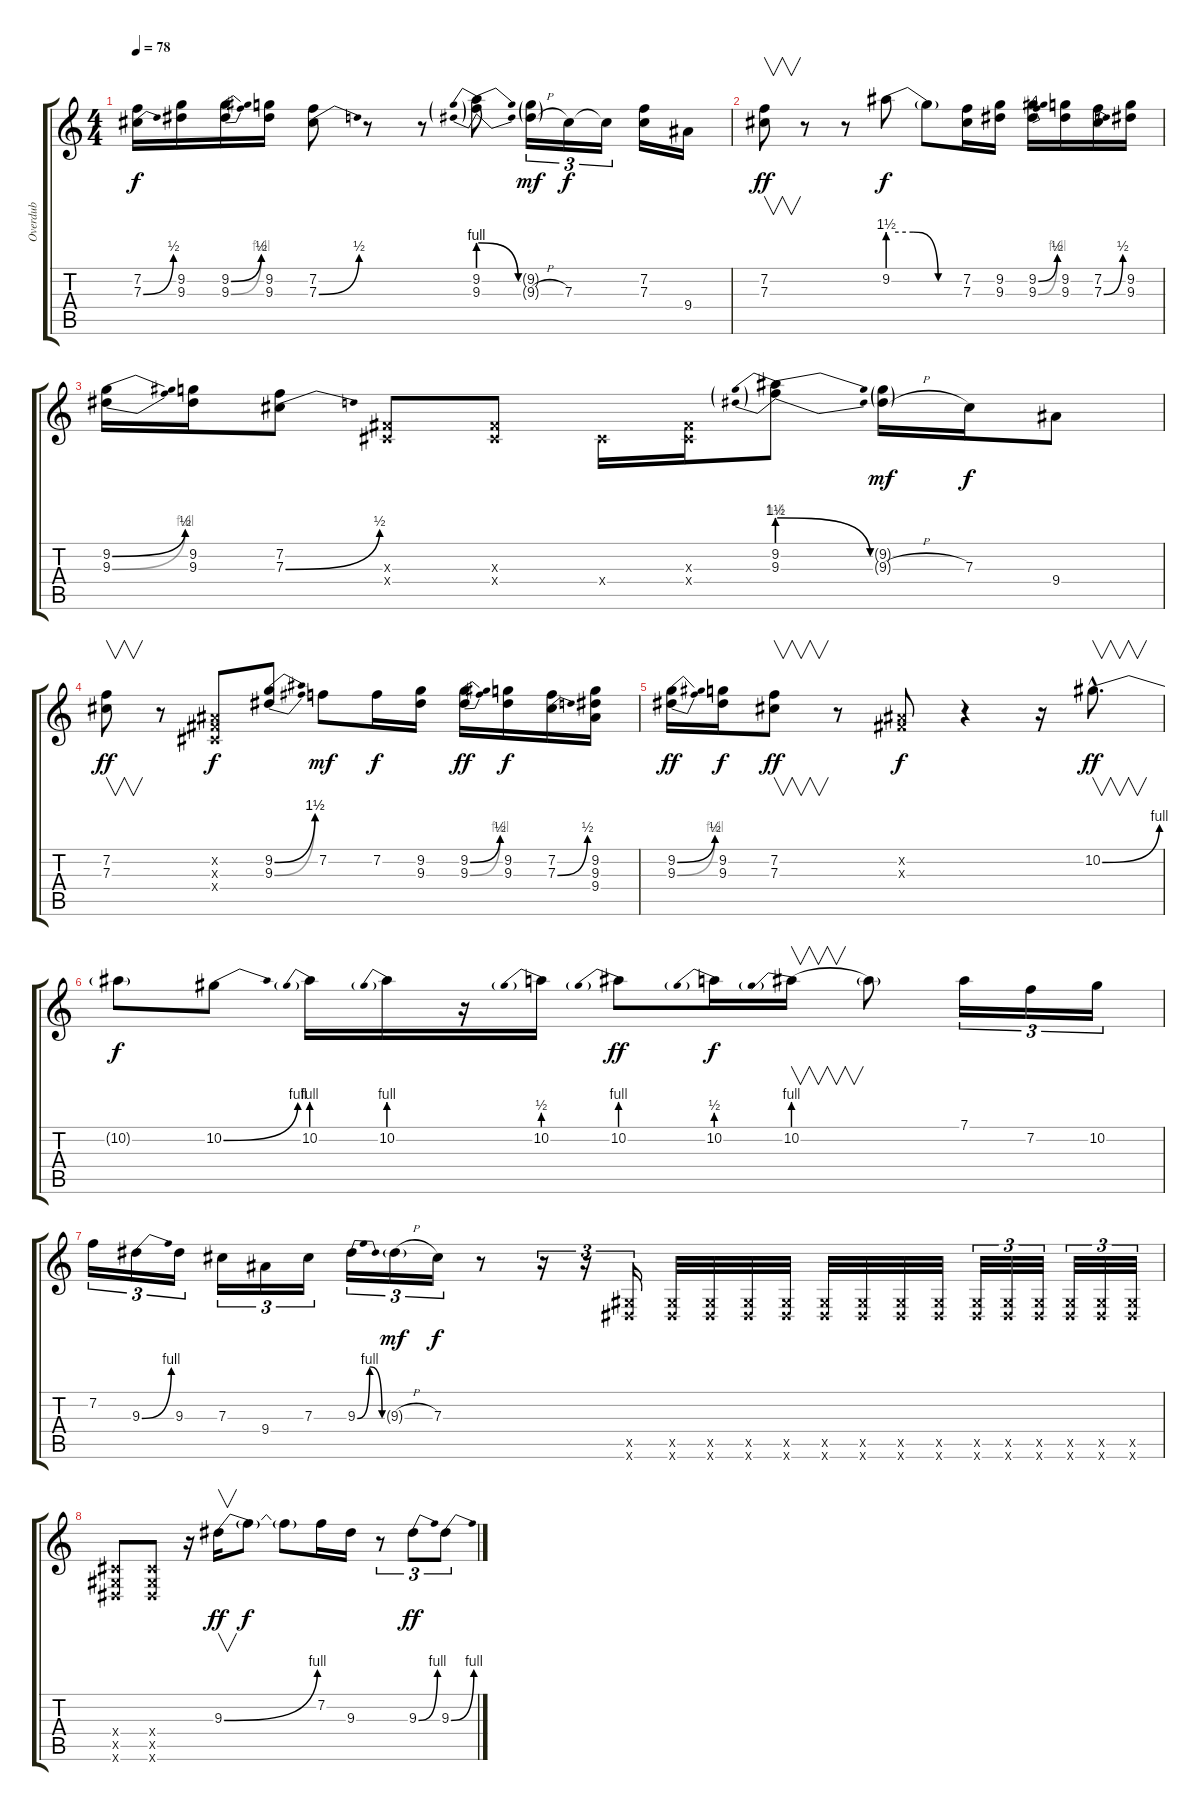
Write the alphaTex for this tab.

\track ("Overdub" "Overdub") {instrument fretlessbass}
\staff {score tabs}
\tuning (Eb4 Bb3 Gb3 Db3 Ab2 Eb2) {hide}
\ts (4 4)
\tempo 78
\clef g2
\ks c
(7.2 7.3{be (bend 0 0 60 2)}).16{dy f} (9.2 9.3).16 (9.2{be (bend 0 0 60 2)} 9.3{be (bend 0 0 60 4)}).16 (9.2 9.3).16 (7.2 7.3{be (bend 0 0 60 2)}).8 r.8 r.8 (9.2{be (prebendrelease 0 4 60 0)} 9.3{be (prebendrelease 0 4 60 0)}).8 (9.2{g} 9.3{h g}).16{tu (3 2) dy mf} 7.3.16{tu (3 2) dy f} 7.3{t}.16{tu (3 2)} (7.2 7.3).16 9.4.16 |
(7.2 7.3).8{v dy ff} r.8 r.8 9.2{be (custom 0 6 20 6 40 0 60 0)}.8{dy f} 9.2{t}.8 (7.2 7.3).16 (9.2 9.3).16 (9.2{be (bend 0 0 60 2)} 9.3{be (bend 0 0 60 4)}).16 (9.2 9.3).16 (7.2 7.3{be (bend 0 0 60 2)}).16 (9.2 9.3).16 |
(9.2{be (bend 0 0 60 2)} 9.3{be (bend 0 0 60 4)}).16 (9.2 9.3).16 (7.2 7.3{be (bend 0 0 60 2)}).8 (0.3{x} 0.4{x}).8 (0.3{x} 0.4{x}).8 0.4{x}.16 (0.3{x} 0.4{x}).16 (9.2{be (prebendrelease 0 6 60 0)} 9.3{be (prebendrelease 0 4 60 0)}).8 (9.2{g} 9.3{h g}).16{dy mf} 7.3.16{dy f} 9.4.8 |
(7.2 7.3).8{v dy ff} r.8 (0.2{x} 0.3{x} 0.4{x}).8{dy f} (9.2{be (bend 0 0 60 6)} 9.3{be (bend 0 0 60 6)}).8 7.2.8{dy mf} 7.2.16{dy f} (9.2 9.3).16 (9.2{be (bend 0 0 60 2)} 9.3{be (bend 0 0 60 4)}).16{dy ff} (9.2 9.3).16{dy f} (7.2 7.3{be (bend 0 0 60 2)}).16 (9.2 9.3 9.4).16 |
(9.2{be (bend 0 0 60 2)} 9.3{be (bend 0 0 60 4)}).16{dy ff} (9.2 9.3).16{dy f} (7.2 7.3).8{v dy ff} r.8 (0.2{x} 0.3{x}).8{dy f} r.4 r.16 10.2{be (bend 0 0 60 4) hac}.8{v d dy ff} |
10.2{t}.8{dy f} 10.2{be (bend 0 0 60 4)}.8 10.2{be (prebend 0 4 60 4)}.16 10.2{be (prebend 0 4 60 4)}.16 r.16 10.2{be (prebend 0 2 60 2)}.16 10.2{be (prebend 0 4 60 4)}.8{dy ff} 10.2{be (prebend 0 2 60 2)}.16{dy f} 10.2{be (prebend 0 4 60 4)}.16{v} 10.2{t}.8 7.1.16{tu (3 2)} 7.2.16{tu (3 2)} 10.2.16{tu (3 2)} |
7.2.16{tu (3 2)} 9.3{be (bend 0 0 60 4)}.16{tu (3 2)} 9.3.16{tu (3 2)} 7.3.16{tu (3 2)} 9.4.16{tu (3 2)} 7.3.16{tu (3 2)} 9.3{be (bendrelease 0 0 15 4 30 4 60 0)}.16{tu (3 2)} 9.3{h g}.16{tu (3 2) dy mf} 7.3.16{tu (3 2) dy f} r.8 r.16{tu (3 2)} r.16{tu (3 2)} (0.5{x} 0.6{x}).16{tu (3 2)} (0.5{x} 0.6{x}).32 (0.5{x} 0.6{x}).32 (0.5{x} 0.6{x}).32 (0.5{x} 0.6{x}).32 (0.5{x} 0.6{x}).32 (0.5{x} 0.6{x}).32 (0.5{x} 0.6{x}).32 (0.5{x} 0.6{x}).32 (0.5{x} 0.6{x}).32{tu (3 2)} (0.5{x} 0.6{x}).32{tu (3 2)} (0.5{x} 0.6{x}).32{tu (3 2)} (0.5{x} 0.6{x}).32{tu (3 2)} (0.5{x} 0.6{x}).32{tu (3 2)} (0.5{x} 0.6{x}).32{tu (3 2)} |
(0.4{x} 0.5{x} 0.6{x}).8 (0.4{x} 0.5{x} 0.6{x}).8 r.16 9.3{be (bend 0 0 60 4)}.16{v dy ff} 9.3{t}.8{dy f} 9.3{t}.8 7.2.16 9.3.16 r.8{tu (3 2)} 9.3{be (bend 0 0 60 4)}.8{tu (3 2) dy ff} 9.3{be (bend 0 0 60 4)}.8{tu (3 2)}
